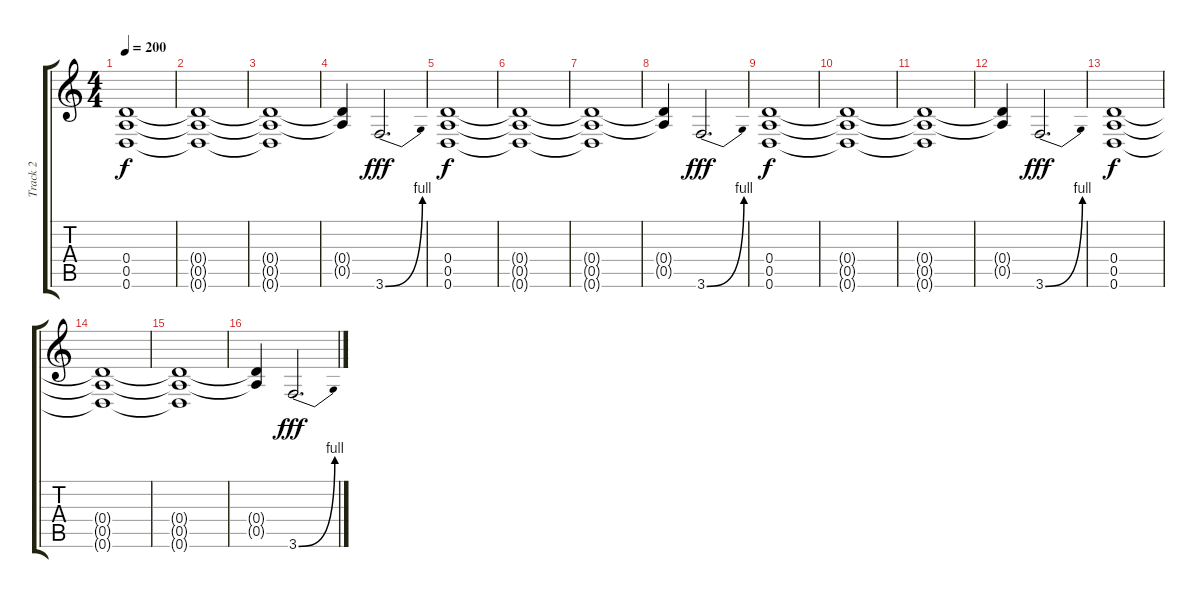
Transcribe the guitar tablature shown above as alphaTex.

\track ("Track 2" "Track 2") {instrument distortionguitar}
\staff {score tabs}
\tuning (E4 B3 G3 D3 A2 D2) {hide}
\ts (4 4)
\tempo 200
\clef g2
\ks c
(0.4 0.5 0.6).1{dy f} |
(0.4{t} 0.5{t} 0.6{t}).1 |
(0.4{t} 0.5{t} 0.6{t}).1 |
(0.4{t} 0.5{t}).4 3.6{be (bend 0 0 60 4)}.2{d dy fff} |
(0.4 0.5 0.6).1{dy f} |
(0.4{t} 0.5{t} 0.6{t}).1 |
(0.4{t} 0.5{t} 0.6{t}).1 |
(0.4{t} 0.5{t}).4 3.6{be (bend 0 0 60 4)}.2{d dy fff} |
(0.4 0.5 0.6).1{dy f} |
(0.4{t} 0.5{t} 0.6{t}).1 |
(0.4{t} 0.5{t} 0.6{t}).1 |
(0.4{t} 0.5{t}).4 3.6{be (bend 0 0 60 4)}.2{d dy fff} |
(0.4 0.5 0.6).1{dy f} |
(0.4{t} 0.5{t} 0.6{t}).1 |
(0.4{t} 0.5{t} 0.6{t}).1 |
(0.4{t} 0.5{t}).4 3.6{be (bend 0 0 60 4)}.2{d dy fff}
